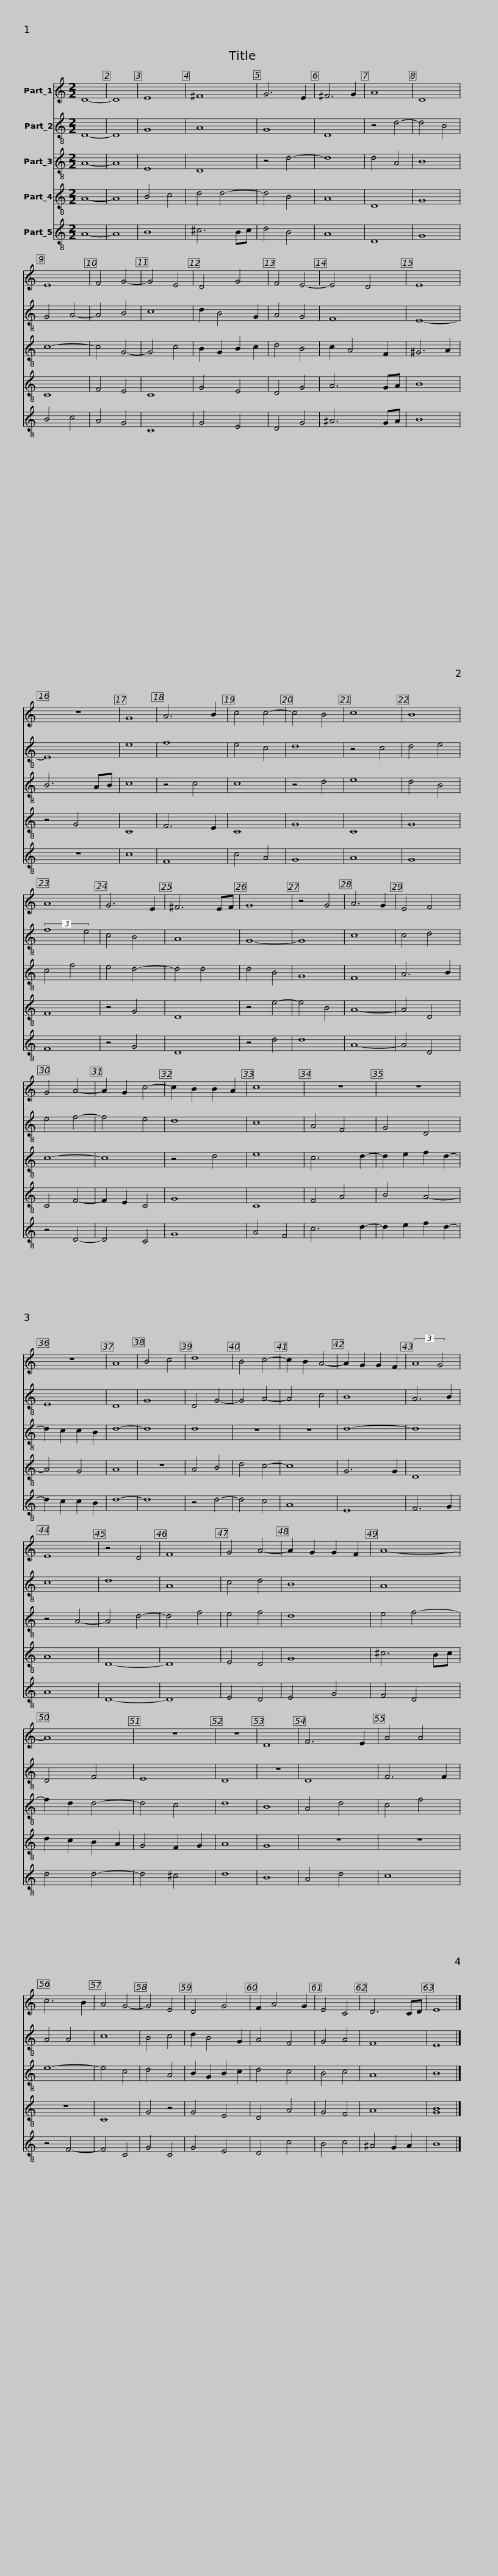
X:1
%%score 1 2 3 4 5
L:1/8
M:2/2
I:linebreak $
K:C
V:1 treble
V:2 treble-8
V:3 treble-8
V:4 treble-8
V:5 treble-8
V:1
 D8- | D8 | E8 | ^F8 | G6 E2 | %5
 ^F6 G2 | A8 | D8 | E8 | F4 G4- | %10
 G4 E4 | D4 G4 | F4 E4- |$ E4 D4 | E8 | %15
 z8 | G8 | A6 B2 | c4 c4- | c4 B4 | %20
 c8 | B8 | A8 | G6 E2 | ^F6 EF | %25
 G8 |$ z4 G4 | A6 G2 | E4 F4 | G4 A4- | %30
 A2 G2 c4- | c2 B2 B2 A2 | c8 | z8 | z8 | %35
 z8 | A8 | B4 c4 | d8 |$ B4 c4- | %40
 c2 B2 A4- | A2 G2 G2 F2 | (3:2:2A8 G4 | E8 | z4 D4 | %45
 F8 | G4 A4- | A2 G2 G2 F2 | A8- | A8 | %50
 z8 |$ z8 | D8 | F6 E2 | A4 A4 | %55
 c6 B2 | A4 G4- | G4 E4 | D4 G4 | F2 A4 G2 | %60
 E4 C4 | D6 CD | E8 |] %63
V:2
 D8- | D8 | G8 | A8 | G8 | %5
 D8 | z4 d4- | d4 B4 | G4 A4- | A4 B4 | %10
 c8 | d2 B4 G2 | A4 G4 |$ F8 | E8- | %15
 E8 | e8 | f8 | e4 c4 | d8 | %20
 z4 c4 | d4 e4 | (3:2:2f8 e4 | c4 B4 | A8 | %25
 G8- |$ G8 | c8 | c4 d4 | e4 f4- | %30
 f4 e4 | d8 | c8 | A4 F4 | G4 D4 | %35
 E8 | D8 | G8 | D4 G4- |$ G4 A4- | %40
 A4 c4 | B8 | A6 B2 | c8 | d8 | %45
 A8 | c4 d4 | B8 | A8 | D4 F4 | %50
 E8 |$ D8 | z8 | D8 | F6 F2 | %55
 A4 A4 | c8 | B4 c4 | d2 B4 G2 | A4 F4 | %60
 G4 A4 | F8 | E8 |] %63
V:3
 A8- | A8 | E8 | D8 | z4 d4- | %5
 d8 | d4 A4 | B8 | c8- | c4 G4- | %10
 G4 c4 | B2 G2 B2 c2 | d4 B4 |$ c2 A4 F2 | ^G6 A2 | %15
 B6 AB | c8 | z4 c4 | c8 | z4 d4 | %20
 e8 | d4 B4 | c4 f4 | e4 d4- | d4 d4 | %25
 d4 B4 |$ G8 | F8 | A6 B2 | c8- | %30
 c8 | z4 d4 | e8 | c6 d2- | d2 e2 f2 d2- | %35
 d2 c2 c2 B2 | d8- | d8 | d8 |$ z8 | %40
 z8 | d8- | d8 | z4 A4- | A4 d4- | %45
 d4 f4 | e4 f4 | d8 | e4 f4- | f2 d2 d4- | %50
 d4 c4 |$ d8 | B8 | A4 d4 | c4 f4 | %55
 e8- | e4 c4 | d4 A4 | B2 G2 B2 c2 | d4 c4 | %60
 B4 c4 | A8 | B8 |] %63
V:4
 A8- | A8 | B4 c4 | d4 d4- | d4 B4 | %5
 A8 | D8 | G8 | C8 | F4 E4 | %10
 C8 | G4 E4 | D4 G4 |$ A6 GA | B8 | %15
 z4 G4 | C8 | F6 E2 | C8 | G8 | %20
 C8 | G8 | F8 | z4 G4 | D8 | %25
 z4 e4- |$ e4 B4 | A8- | A4 D4 | C4 F4- | %30
 F2 E2 C4 | G8 | C8 | F4 A4 | B4 A4- | %35
 A4 G4 | A8 | z8 | A4 B4 |$ d4 c4- | %40
 c8 | G6 G2 | D8 | A8 | D8- | %45
 D8 | E4 D4 | G8 | ^c6 Bc | d2 c2 B2 A2 | %50
 G4 F2 G2 |$ A8 | G8 | z8 | z8 | %55
 z8 | C8 | G4 z4 | G4 E4 | D4 A4 | %60
 G4 F4 | A8 | [GB]8 |] %63
V:5
 A8- | A8 | B8 | ^c6 Bc | d4 B4 | %5
 A8 | D8 | G8 | B4 c4 | A4 G4 | %10
 C8 | G4 E4 | D4 G4 |$ ^A6 GA | B8 | %15
 z8 | c8 | F8 | c4 A4 | G8 | %20
 A8 | G8 | F8 | z4 G4 | D8 | %25
 z4 d4 |$ d8 | A8- | A4 D4 | z4 D4- | %30
 D4 C4 | G8 | A4 F4 | c6 d2- | d2 e2 f2 d2- | %35
 d2 c2 c2 B2 | d8- | d8 | z4 d4- |$ d4 c4 | %40
 A8 | E8 | F6 G2 | A8 | D8- | %45
 D8 | E4 D4 | E4 G4 | F4 D4 | d4 d4- | %50
 d4 ^c4 |$ d8 | B8 | A4 d4 | c8 | %55
 z4 F4- | F4 C4 | G4 C4 | G4 E4 | D4 c4 | %60
 B4 c4 | ^A4 G2 A2 | B8 |] %63
